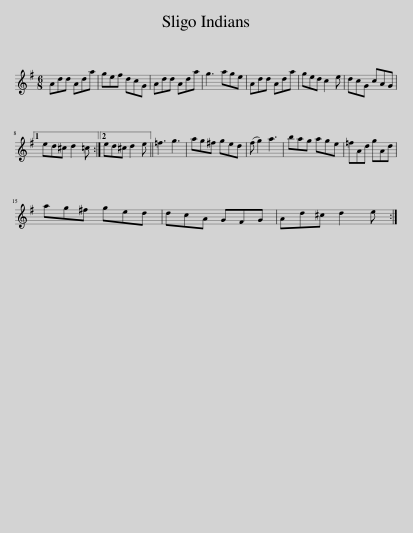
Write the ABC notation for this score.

X:1
L:1/8
M:6/8
I:linebreak $
K:G
V:1 treble
V:1
 Add Ada | gef dcG | Add Ada | g3 age | Add Ada | %5
 ged c2 e | dcG cAG |1$ ed^c d2 =c :|2 ed^c d2 e || =f3 g3 | %10
 ag^f ged | (f g2) a3 | bag age | =fAd gAd |$ ag^f ged | %15
 dcA GFG | Ad^c d2 e :| %17
